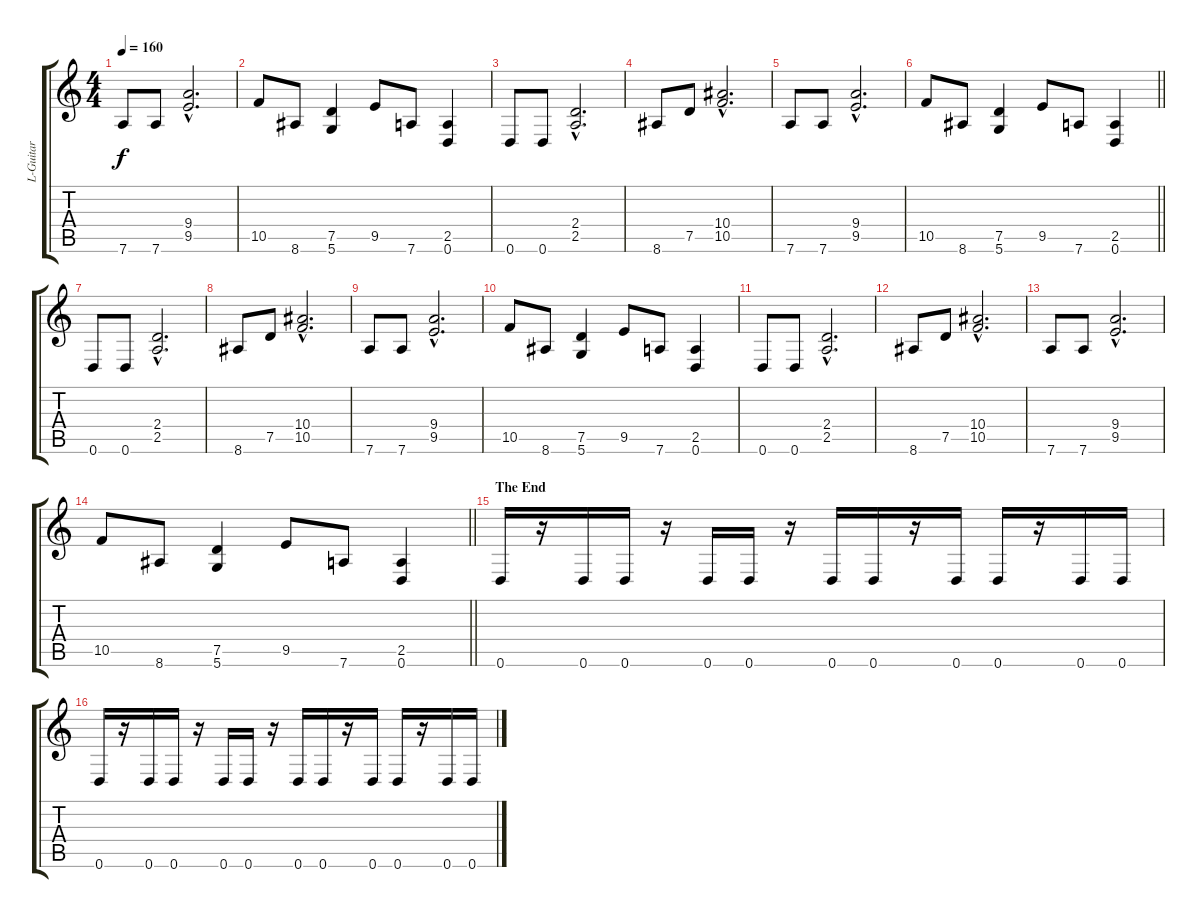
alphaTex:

\track ("L-Guitar" "L-Guitar") {instrument distortionguitar}
\staff {score tabs}
\tuning (D4 A3 F3 C3 G2 D2) {hide}
\ts (4 4)
\tempo 160
\clef g2
\ks c
7.6.8{dy f} 7.6.8 (9.4{hac} 9.5{hac}).2{d} |
10.5.8 8.6.8 (7.5 5.6).4 9.5.8 7.6.8 (2.5 0.6).4 |
0.6.8 0.6.8 (2.4{hac} 2.5{hac}).2{d} |
8.6.8 7.5.8 (10.4{hac} 10.5{hac}).2{d} |
7.6.8 7.6.8 (9.4{hac} 9.5{hac}).2{d} |
\barLineRight lightlight
10.5.8 8.6.8 (7.5 5.6).4 9.5.8 7.6.8 (2.5 0.6).4 |
0.6.8 0.6.8 (2.4{hac} 2.5{hac}).2{d} |
8.6.8 7.5.8 (10.4{hac} 10.5{hac}).2{d} |
7.6.8 7.6.8 (9.4{hac} 9.5{hac}).2{d} |
10.5.8 8.6.8 (7.5 5.6).4 9.5.8 7.6.8 (2.5 0.6).4 |
0.6.8 0.6.8 (2.4{hac} 2.5{hac}).2{d} |
8.6.8 7.5.8 (10.4{hac} 10.5{hac}).2{d} |
7.6.8 7.6.8 (9.4{hac} 9.5{hac}).2{d} |
\barLineRight lightlight
10.5.8 8.6.8 (7.5 5.6).4 9.5.8 7.6.8 (2.5 0.6).4 |
\section ("" "The End")
0.6.16 r.16 0.6.16 0.6.16 r.16 0.6.16 0.6.16 r.16 0.6.16 0.6.16 r.16 0.6.16 0.6.16 r.16 0.6.16 0.6.16 |
0.6.16 r.16 0.6.16 0.6.16 r.16 0.6.16 0.6.16 r.16 0.6.16 0.6.16 r.16 0.6.16 0.6.16 r.16 0.6.16 0.6.16
